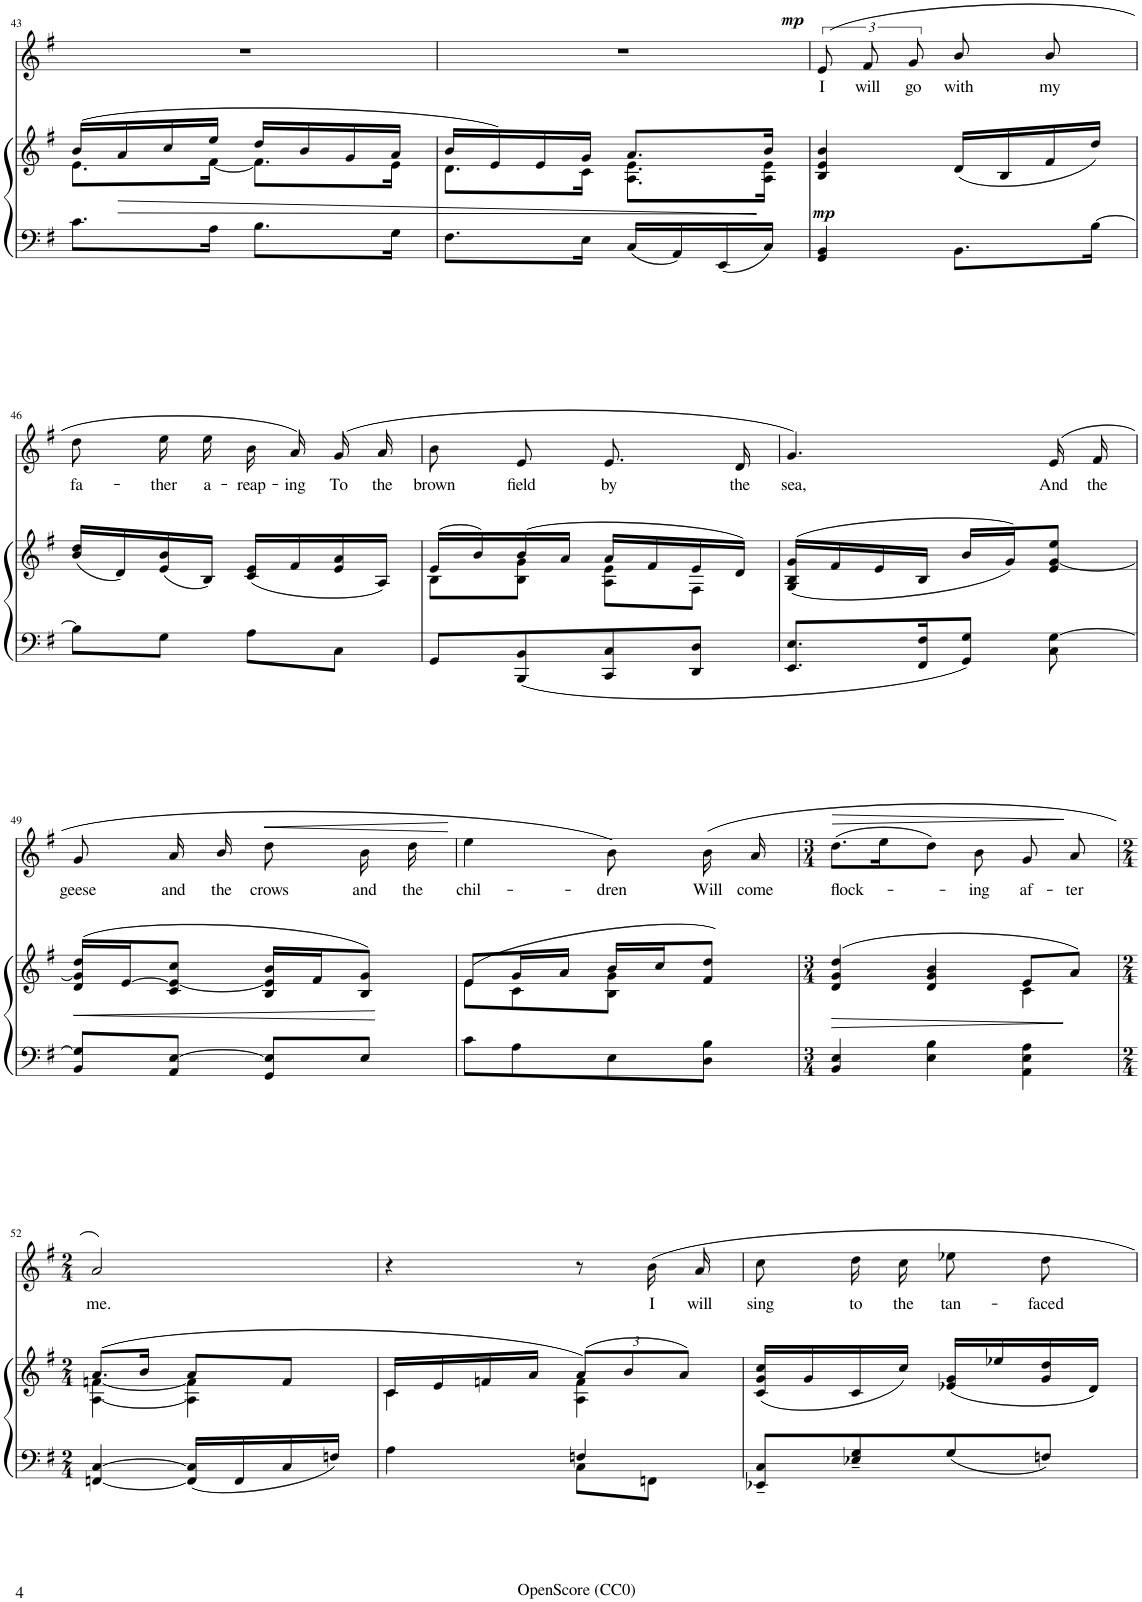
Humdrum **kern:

**kern	**kern	**dynam	**kern	**text	**dynam
*part2	*part2	*part2	*part1	*part1	*part1
*staff3	*staff2	*staff2/3	*staff1	*staff1	*staff1
*I"Piano	*	*	*I"Voice	*	*
*I'Pno	*	*	*	*	*
!!LO:PB:g=z
*clefF4	*clefG2	*	*clefG2	*	*
*k[f#]	*k[f#]	*	*k[f#]	*	*
*M2/4	*M2/4	*	*M2/4	*	*
=43	=43	=43	=43	=43	=43
*	*^	*	*	*	*
8.c\L	(16b/LL	8.e\L	.	2r	.	.
!	!	!	!LO:HP:b	!	!	!
.	16a/	.	>	.	.	.
.	16cc/	.	.	.	.	.
16A\Jk	16ee/JJ	[16f#\Jk	.	.	.	.
8.B\L	16dd/LL	8.f#\L]	.	.	.	.
.	16b/	.	.	.	.	.
.	16g/	.	.	.	.	.
16G\Jk	16a/JJ	16e\Jk	.	.	.	.
=44	=44	=44	=44	=44	=44	=44
8.F#\L	16b/LL	8.d\L	.	2r	.	.
.	16e/)	.	.	.	.	.
.	16e/	.	.	.	.	.
16E\Jk	16g/JJ	16c\Jk	.	.	.	.
16C/LL	8.a/L	8.A\ 8.e\L	.	.	.	.
16AA/	.	.	.	.	.	.
16EE/	.	.	.	.	.	.
16C/JJ	16b/Jk	16A\ 16e\Jk	.	.	.	.
=45	=45	=45	=45	=45	=45	=45
!	!	!	!LO:DY:b	!	!LO:LY:b	!LO:DY:b
*	*v	*v	*	*	*	*
4GG/ 4BB/	4B/ 4e/ 4b/	mp	(12e/	I	mp
!	!	!	!	!LO:LY:b	!
.	.	.	12f#/	will	.
!	!	!	!	!LO:LY:b	!
.	.	.	12g/	go	.
!	!	!	!	!LO:LY:b	!
8.BB\L	(16d/LL	.	8b/	with	.
.	16B/	.	.	.	.
!	!	!	!	!LO:LY:b	!
.	16f#/	.	8b/	my	.
[16B\Jk	16dd/JJ)	.	.	.	.
!!LO:LB:g=z
=46	=46	=46	=46	=46	=46
!	!	!	!	!LO:LY:b	!
8B\L]	(16b/ 16dd/LL	.	8dd\	fa-	.
.	16d/)	.	.	.	.
!	!	!	!	!LO:LY:b	!
8G\J	(16e/ 16b/	.	16ee\	-ther	.
!	!	!	!	!LO:LY:b	!
.	16B/JJ)	.	16ee\	a-	.
!	!	!	!	!LO:LY:b	!
8A\L	(16c/ 16e/LL	.	16b\	-reap-	.
!	!	!	!	!LO:LY:b	!
.	16f#/	.	16a/)	-ing	.
!	!	!	!	!LO:LY:b	!
8C\J	16e/ 16a/	.	(16g/	To	.
!	!	!	!	!LO:LY:b	!
.	16A/JJ)	.	16a/	the	.
=47	=47	=47	=47	=47	=47
*	*^	*	*	*	*
!	!	!	!	!	!LO:LY:b	!
8GG/L	(>16e/LL	8B\L	.	8b\	brown	.
.	16b/)	.	.	.	.	.
!	!	!	!	!	!LO:LY:b	!
8BBB/ 8BB/	(>16b/	8B\ 8g\J	.	8e/	field	.
.	16a/JJ	.	.	.	.	.
!	!	!	!	!	!LO:LY:b	!
8CC/ 8C/	16a/LL	8A\ 8e\L	.	8.e/	by	.
.	16f#/	.	.	.	.	.
8DD/ 8D/J	16e/	8F#\J	.	.	.	.
!	!	!	!	!	!LO:LY:b	!
.	16d/JJ)	.	.	16d/	the	.
*	*v	*v	*	*	*	*
=48	=48	=48	=48	=48	=48
!	!	!	!	!LO:LY:b	!
8.EE/ 8.E/L	(>(16G/ 16B/ 16g/LL	.	4.g/)	sea,	.
.	16f#/	.	.	.	.
.	16e/	.	.	.	.
16FF#/ 16F#/K	16B/JJ	.	.	.	.
8GG/ 8G/J	16b/LL	.	.	.	.
.	16g/J))	.	.	.	.
!	!	!	!	!LO:LY:b	!
8C\ [8G\	8e/ [8g/ 8ee/J	.	(16e/	And	.
!	!	!	!	!LO:LY:b	!
.	.	.	16f#/	the	.
!!LO:LB:g=z
=49	=49	=49	=49	=49	=49
!	!	!LO:HP:b	!	!LO:LY:b	!
8BB/ 8G/]L	(>16d/ 16g/] 16dd/LL	<	8g/	geese	.
.	[>16e/J	.	.	.	.
!	!	!	!	!LO:LY:b	!
8AA/ [8E/J	8c/ 8e/_ 8cc/J	.	16a/	and	.
!	!	!	!	!LO:LY:b	!
.	.	.	16b/	the	.
!	!	!	!	!LO:LY:b	!LO:HP:b
8GG/ 8E/]L	16B/ 16e/] 16b/LL	.	8dd\	crows	<
.	16f#/J	.	.	.	.
!	!	!	!	!LO:LY:b	!
8E/J	8B/ 8g/J)	.	16b\	and	.
!	!	!	!	!LO:LY:b	!
.	.	.	16dd\	the	.
.	.	]	.	.	[
=50	=50	=50	=50	=50	=50
*	*^	*	*	*	*
!	!	!	!	!	!LO:LY:b	!
8c\L	8e/L	(>8e\L	.	4ee\	chil-	.
8A\	16g/L	8c\	.	.	.	.
.	16a/JJ	.	.	.	.	.
!	!	!	!	!	!LO:LY:b	!
8E\	16b/LL	8B\ 8g\J	.	8b\)	-dren	.
.	16cc/J	.	.	.	.	.
!	!	!	!	!	!LO:LY:b	!
8D\ 8B\J	(8f#/ 8dd/J	8ryy	.	(16b\	Will	.
!	!	!	!	!	!LO:LY:b	!
.	.	.	.	16a/	come	.
=51	=51	=51	=51	=51	=51	=51
*M3/4	*M3/4	*	*	*M3/4	*	*
!	!	!	!	!	!LO:LY:b	!LO:HP:b
4BB/ 4E/	4d/ 4g/ 4dd/	2ryy	.	(8.dd\L	flock-	>
.	.	.	.	16ee\K	.	.
4E\ 4B\	4d/ 4g/ 4b/	.	.	8dd\J)	.	.
!	!	!	!	!	!LO:LY:b	!
.	.	.	.	8b\	-ing	.
!	!	!	!	!	!LO:LY:b	!
4AA\ 4E\ 4A\	8e/L	4c\	.	8g/	af-	.
!	!	!	!	!	!LO:LY:b	!
.	8a/J)	.	[	8a/	-ter	]
!!LO:LB:g=z
=52	=52	=52	=52	=52	=52	=52
*M2/4	*M2/4	*	*	*M2/4	*	*
!	!	!	!	!	!LO:LY:b	!
[4FFn/ [4C/	(8.a/L	[4A\ [4fn\	.	2a/)	me.	.
.	16b/Jk	.	.	.	.	.
16FF/] 16C/]LL	8a/L	4A\] 4f\]	.	.	.	.
16FF/	.	.	.	.	.	.
16C/	8f/J	.	.	.	.	.
16Fn/JJ	.	.	.	.	.	.
=53	=53	=53	=53	=53	=53	=53
*^	*	*	*	*	*	*
4A\	4ryy	16c/LL	4c\	.	4r	.	.
.	.	16e/	.	.	.	.	.
.	.	16fn/	.	.	.	.	.
.	.	16a/JJ	.	.	.	.	.
*	*	*Xbrackettup	*	*	*	*	*
8C\L	4Fn/	(>12a/L)	4A\ 4f\	.	8r	.	.
.	.	12b/	.	.	.	.	.
!	!	!	!	!	!	!LO:LY:b	!
8FFn\J	.	.	.	.	16b\	I	.
.	.	12a/J)	.	.	.	.	.
!	!	!	!	!	!	!LO:LY:b	!
.	.	.	.	.	16a/	will	.
*v	*v	*	*	*	*	*	*
*	*v	*v	*	*	*	*
=54	=54	=54	=54	=54	=54
!	!	!	!	!LO:LY:b	!
8EE-X/~ 8C/~L	(16c/ 16g/ 16cc/LL	.	8cc\	sing	.
.	16g/	.	.	.	.
!	!	!	!	!LO:LY:b	!
8E-X/~ 8G/~	16c/	.	16dd\	to	.
!	!	!	!	!LO:LY:b	!
.	16cc/JJ)	.	16cc\	the	.
!	!	!	!	!LO:LY:b	!
8G/	(16e-X/ 16g/LL	.	8ee-X\	tan-	.
.	16ee-X/	.	.	.	.
!	!	!	!	!LO:LY:b	!
8Fn/J	16g/ 16dd/	.	8dd\	-faced	.
.	16d/JJ)	.	.	.	.
=	=	=	=	=	=
*-	*-	*-	*-	*-	*-
